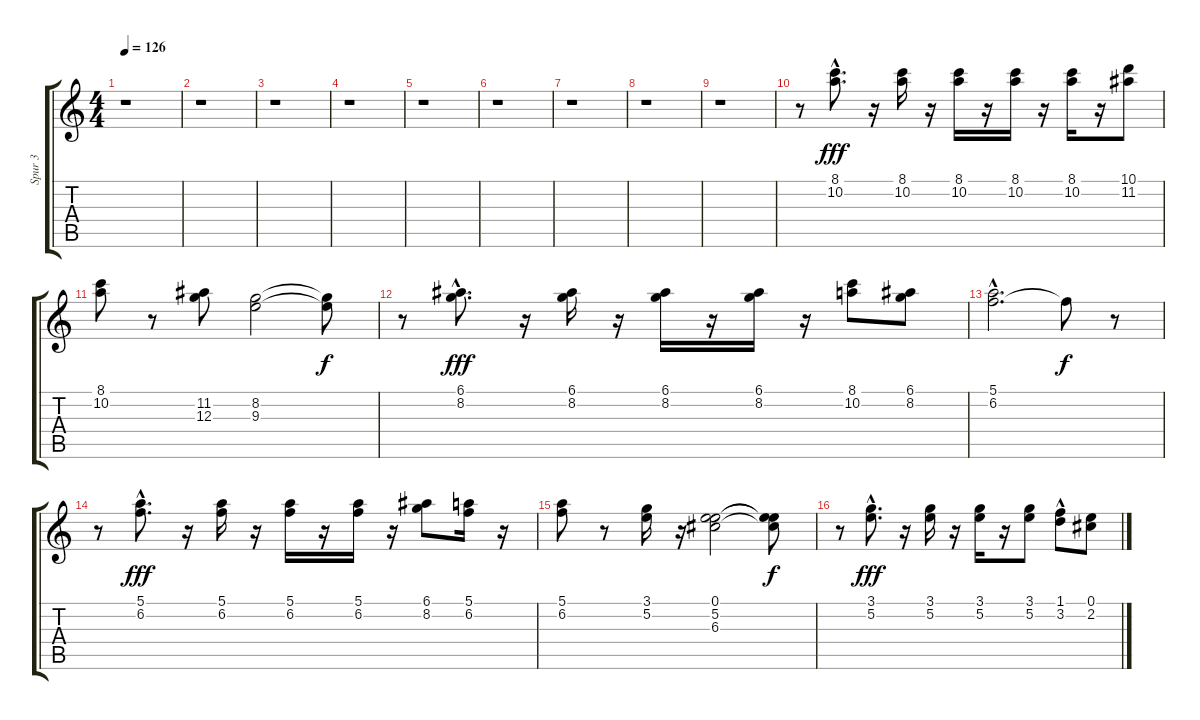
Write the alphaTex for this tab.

\track ("Spur 3" "Spur 3") {instrument acousticguitarsteel}
\staff {score tabs}
\tuning (E4 B3 G3 D3 A2 E2) {hide}
\ts (4 4)
\tempo 126
\clef g2
\ks c
r.1{dy f} |
r.1 |
r.1 |
r.1 |
r.1 |
r.1 |
r.1 |
r.1 |
r.1 |
r.8 (8.1{hac} 10.2).8{d dy fff} r.16 (8.1 10.2).16 r.16 (8.1 10.2).16 r.16 (8.1 10.2).16 r.16 (8.1 10.2).16 r.16 (10.1 11.2).8 |
(8.1 10.2).8 r.8 (11.2 12.3).8 (8.2 9.3).2 (8.2{t} 9.3{t}).8{dy f} |
r.8 (6.1{hac} 8.2{hac}).8{d dy fff} r.16 (6.1 8.2).16 r.16 (6.1 8.2).16 r.16 (6.1 8.2).16 r.16 (8.1 10.2).8 (6.1 8.2).8 |
(5.1{hac} 6.2{hac}).2{d} 6.2{t}.8{dy f} r.8 |
r.8 (5.1 6.2{hac}).8{d dy fff} r.16 (5.1 6.2).16 r.16 (5.1 6.2).16 r.16 (5.1 6.2).16 r.16 (6.1 8.2).8 (5.1 6.2).16 r.16 |
(5.1 6.2).8 r.8 (3.1 5.2).16 r.16 (0.1 5.2 6.3).2 (0.1{t} 5.2{t} 6.3{t}).8{dy f} |
r.8 (3.1{hac} 5.2{hac}).8{d dy fff} r.16 (3.1 5.2).16 r.16 (3.1 5.2).16 r.16 (3.1 5.2).8 (1.1 3.2{hac}).8 (0.1 2.2).8
